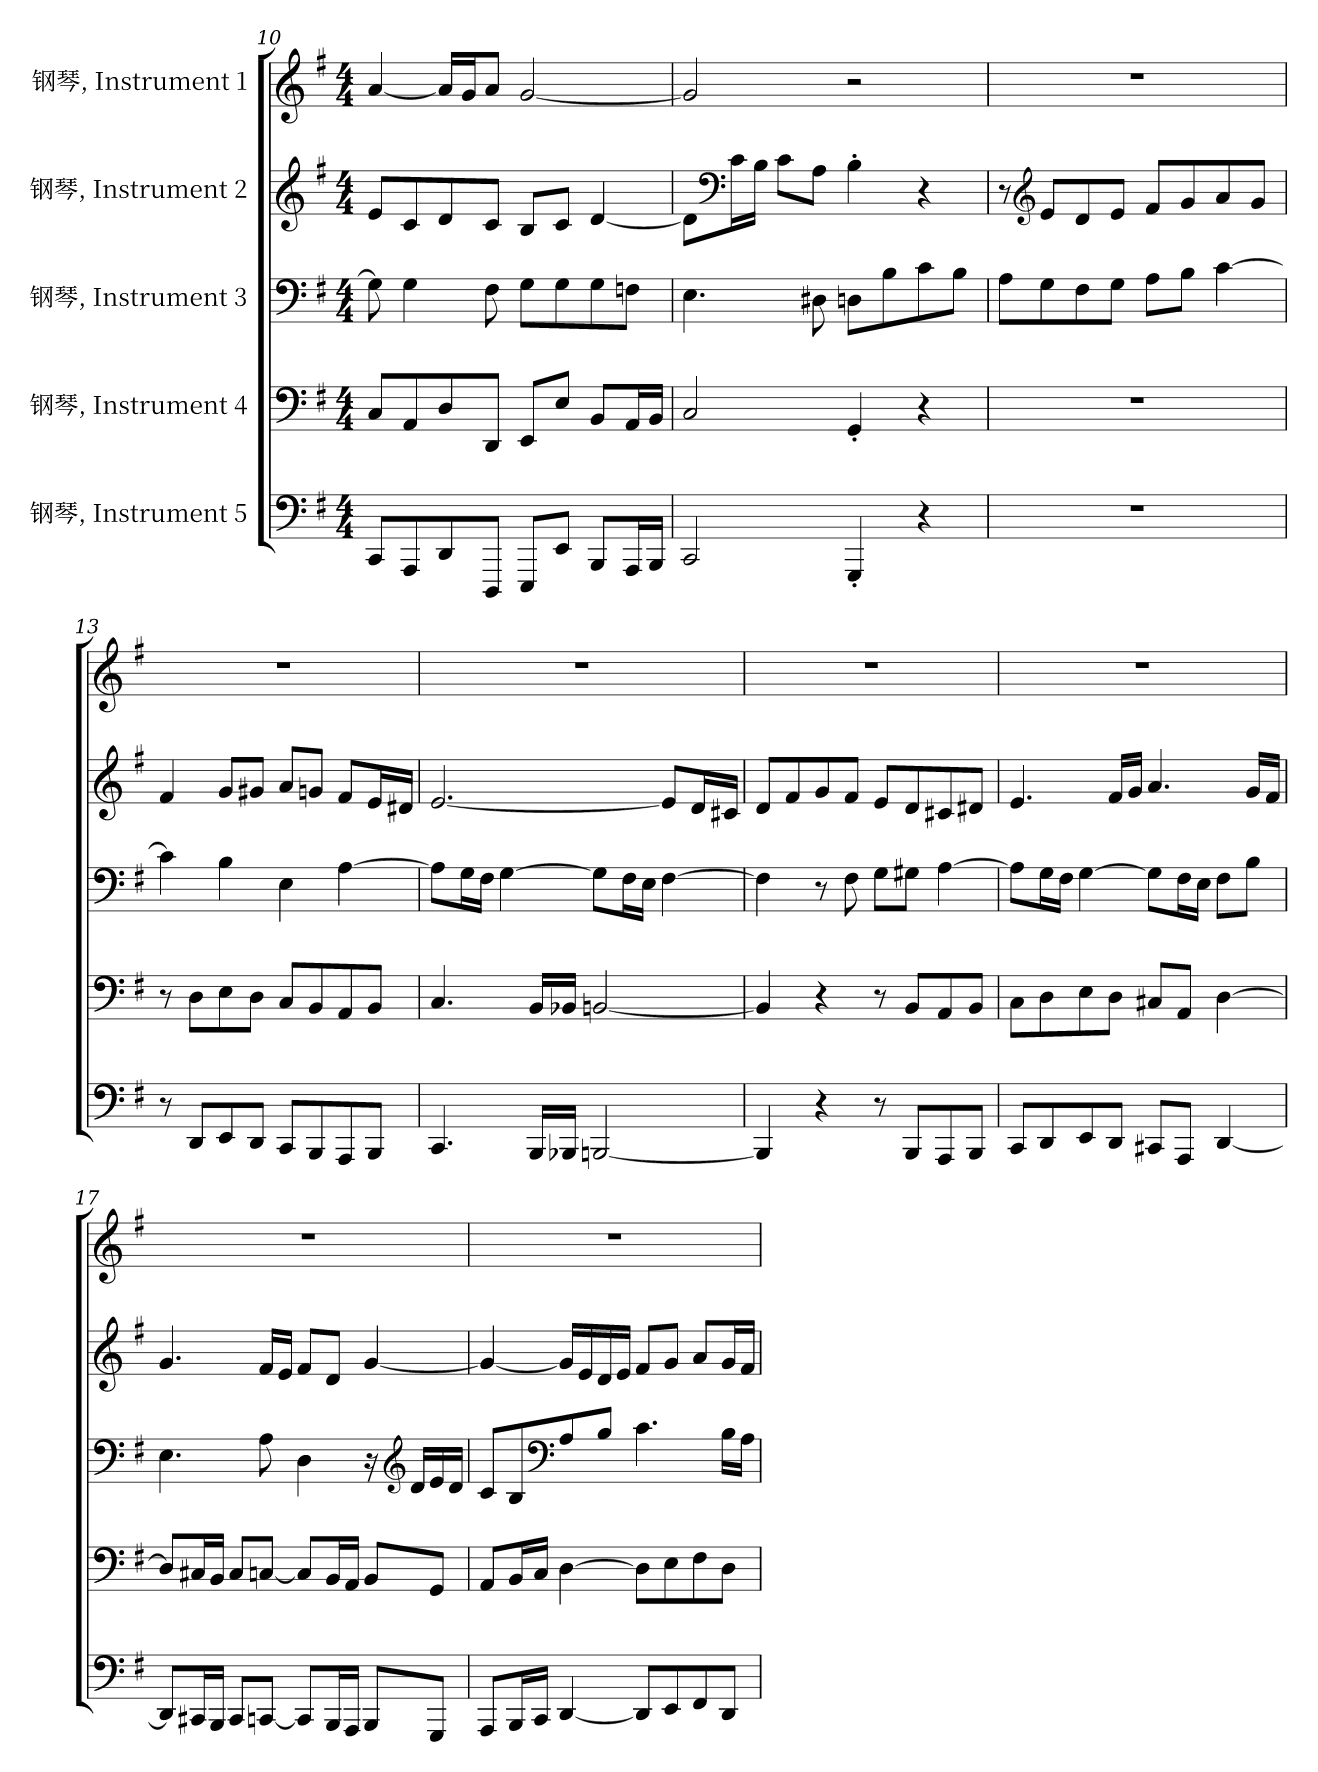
**kern	**kern	**kern	**kern	**kern
*part5	*part4	*part3	*part2	*part1
*staff5	*staff4	*staff3	*staff2	*staff1
*I"钢琴, Instrument 5	*I"钢琴, Instrument 4	*I"钢琴, Instrument 3	*I"钢琴, Instrument 2	*I"钢琴, Instrument 1
!!LO:LB:g=z
*clefF4	*clefF4	*clefF4	*clefG2	*clefG2
*k[f#]	*k[f#]	*k[f#]	*k[f#]	*k[f#]
*M4/4	*M4/4	*M4/4	*M4/4	*M4/4
=10	=10	=10	=10	=10
8CC/L	8C/L	8G\]	8e/L	[4a/
8AAA/	8AA/	4G\	8c/	.
8DD/	8D/	.	8d/	16a/LL]
.	.	.	.	16g/J
8DDD/J	8DD/J	8F#\	8c/J	8a/J
8EEE/L	8EE/L	8G\L	8B/L	[2g/
8EE/J	8E/J	8G\	8c/J	.
8BBB/L	8BB/L	8G\	[4d/	.
16AAA/L	16AA/L	8Fn\J	.	.
16BBB/JJ	16BB/JJ	.	.	.
=11	=11	=11	=11	=11
2CC/	2C/	4.E\	8d\L]	2g/]
*	*	*	*clefF4	*
.	.	.	16c\L	.
.	.	.	16B\JJ	.
.	.	.	8c\L	.
.	.	8D#X\	8A\J	.
4GGG'/	4GG'/	8Dn\L	4B'\	2r
.	.	8B\	.	.
4r	4r	8c\	4r	.
.	.	8B\J	.	.
=12	=12	=12	=12	=12
1r	1r	8A\L	8r	1r
*	*	*	*clefG2	*
.	.	8G\	8e/L	.
.	.	8F#\	8d/	.
.	.	8G\J	8e/J	.
.	.	8A\L	8f#/L	.
.	.	8B\J	8g/	.
.	.	[4c\	8a/	.
.	.	.	8g/J	.
!!LO:PB:g=z
=13	=13	=13	=13	=13
8r	8r	4c\]	4f#/	1r
8DD/L	8D\L	.	.	.
8EE/	8E\	4B\	8g/L	.
8DD/J	8D\J	.	8g#X/J	.
8CC/L	8C/L	4E\	8a/L	.
8BBB/	8BB/	.	8gn/J	.
8AAA/	8AA/	[4A\	8f#/L	.
8BBB/J	8BB/J	.	16e/L	.
.	.	.	16d#X/JJ	.
=14	=14	=14	=14	=14
4.CC/	4.C/	8A\L]	[2.e/	1r
.	.	16G\L	.	.
.	.	16F#\JJ	.	.
.	.	[4G\	.	.
16BBB/LL	16BB/LL	.	.	.
16BBB-X/JJ	16BB-X/JJ	.	.	.
[2BBBn/	[2BBn/	8G\L]	.	.
.	.	16F#\L	.	.
.	.	16E\JJ	.	.
.	.	[4F#\	8e/L]	.
.	.	.	16d/L	.
.	.	.	16c#X/JJ	.
=15	=15	=15	=15	=15
4BBB/]	4BB/]	4F#\]	8d/L	1r
.	.	.	8f#/	.
4r	4r	8r	8g/	.
.	.	8F#\	8f#/J	.
8r	8r	8G\L	8e/L	.
8BBB/L	8BB/L	8G#X\J	8d/	.
8AAA/	8AA/	[4A\	8c#X/	.
8BBB/J	8BB/J	.	8d#X/J	.
!!LO:LB:g=z
=16	=16	=16	=16	=16
8CC/L	8C\L	8A\L]	4.e/	1r
8DD/	8D\	16G\L	.	.
.	.	16F#\JJ	.	.
8EE/	8E\	[4G\	.	.
8DD/J	8D\J	.	16f#/LL	.
.	.	.	16g/JJ	.
8CC#X/L	8C#X/L	8G\L]	4.a/	.
8AAA/J	8AA/J	16F#\L	.	.
.	.	16E\JJ	.	.
[4DD/	[4D\	8F#\L	.	.
.	.	8B\J	16g/LL	.
.	.	.	16f#/JJ	.
=17	=17	=17	=17	=17
8DD/L]	8D/L]	4.E\	4.g/	1r
16CC#X/L	16C#X/L	.	.	.
16BBB/JJ	16BB/JJ	.	.	.
8CC#/L	8C#/L	.	.	.
[8CCn/J	[8Cn/J	8A\	16f#/LL	.
.	.	.	16e/JJ	.
8CC/L]	8C/L]	4D\	8f#/L	.
16BBB/L	16BB/L	.	8d/J	.
16AAA/JJ	16AA/JJ	.	.	.
8BBB/L	8BB/L	16r	[4g/	.
*	*	*clefG2	*	*
.	.	16d/LL	.	.
8GGG/J	8GG/J	16e/	.	.
.	.	16d/JJ	.	.
!!LO:PB:g=z
=18	=18	=18	=18	=18
8AAA/L	8AA/L	8c/L	4g/_	1r
16BBB/L	16BB/L	8B/	.	.
16CC/JJ	16C/JJ	.	.	.
*	*	*clefF4	*	*
[4DD/	[4D\	8A/	16g/LL]	.
.	.	.	16e/	.
.	.	8B/J	16d/	.
.	.	.	16e/JJ	.
8DD/L]	8D\L]	4.c\	8f#/L	.
8EE/	8E\	.	8g/J	.
8FF#/	8F#\	.	8a/L	.
8DD/J	8D\J	16B\LL	16g/L	.
.	.	16A\JJ	16f#/JJ	.
=	=	=	=	=
*-	*-	*-	*-	*-
